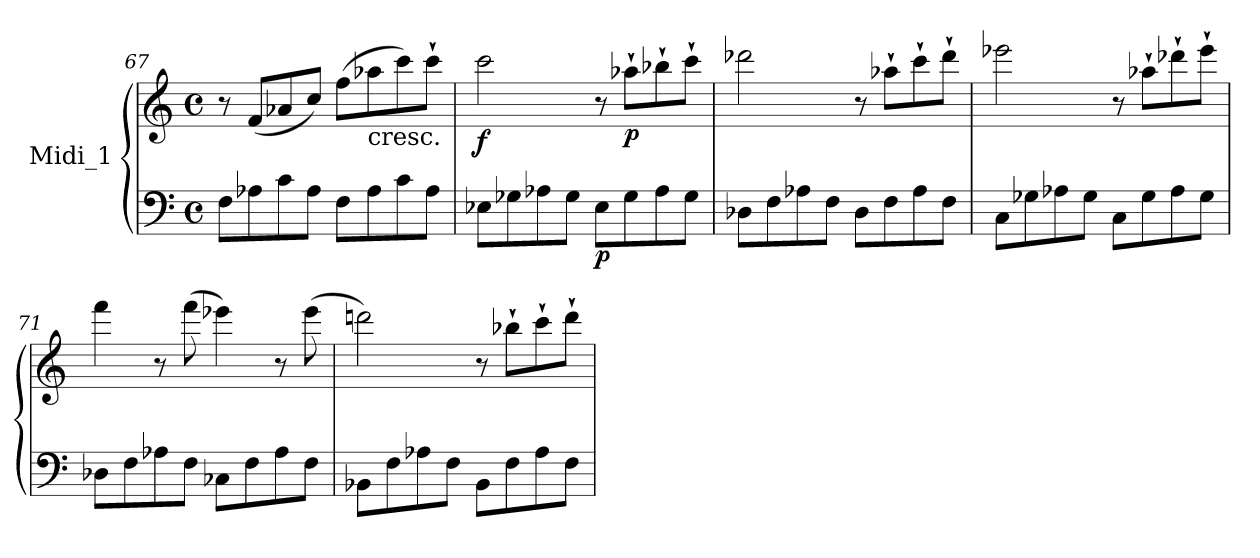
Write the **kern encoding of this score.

**kern	**kern	**dynam
*part1	*part1	*part1
*staff2	*staff1	*staff1/2
*I"Midi_1	*	*
*clefF4	*clefG2	*
*k[]	*k[]	*
*M4/4	*M4/4	*
*met(c)	*met(c)	*
=67	=67	=67
8F\L	8r	.
8A-X\	(8f/L	.
8c\	8a-X/	.
8A-\J	8cc/J)	.
8F\L	(>8ff\L	.
!	!LO:TX:b:t=cresc.	!
8A-\	8aa-X\	.
8c\	8ccc\)	.
8A-\J	8ccc`\J	.
!!LO:LB:g=z
=68	=68	=68
!	!	!LO:DY:b
8E-X\L	2ccc\	f
8G-X\	.	.
8A-X\	.	.
8G-\J	.	.
!	!	!LO:DY:b=2
8E-\L	8r	p
!	!	!LO:DY:b
8G-\	8aa-X`\L	p
8A-\	8bb-X`\	.
8G-\J	8ccc`\J	.
!!LO:LB:g=z
=69	=69	=69
8D-X\L	2ddd-X\	.
8F\	.	.
8A-X\	.	.
8F\J	.	.
8D-\L	8r	.
8F\	8aa-X`\L	.
8A-\	8ccc`\	.
8F\J	8ddd-`\J	.
=70	=70	=70
8C\L	2eee-X\	.
8G-X\	.	.
8A-X\	.	.
8G-\J	.	.
8C\L	8r	.
8G-\	8aa-X`\L	.
8A-\	8ddd-X`\	.
8G-\J	8eee-`\J	.
=71	=71	=71
8D-X\L	4fff\	.
8F\	.	.
8A-X\	8r	.
8F\J	(>8fff\	.
8C-X\L	4eee-X\)	.
8F\	.	.
8A-\	8r	.
8F\J	(>8eee-\	.
=72	=72	=72
8BB-X\L	2dddni\)	.
8F\	.	.
8A-X\	.	.
8F\J	.	.
8BB-\L	8r	.
8F\	8bb-X`\L	.
8A-\	8ccc`\	.
8F\J	8ddd`\J	.
=	=	=
*-	*-	*-
